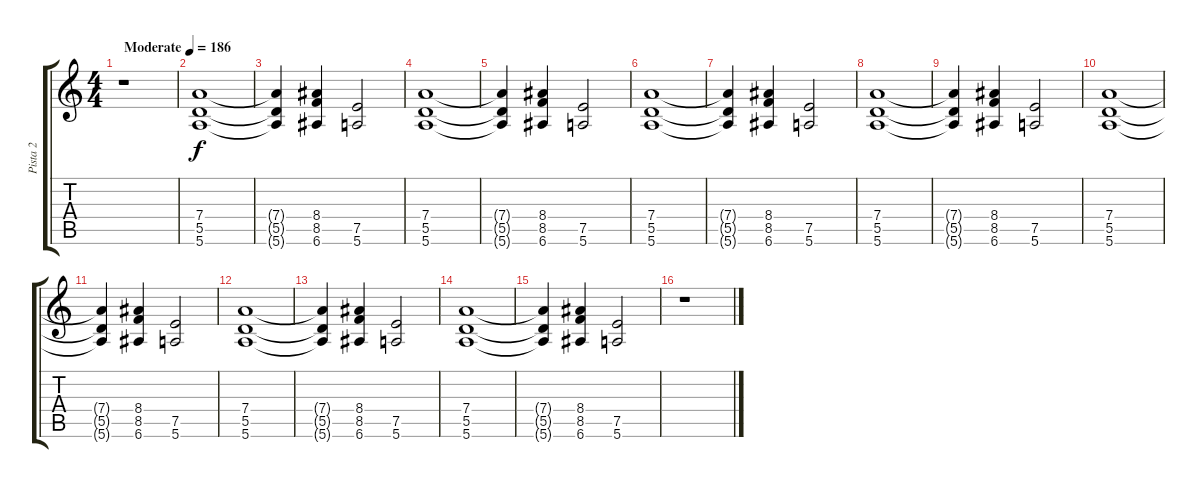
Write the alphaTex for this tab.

\track ("Pista 2" "Pista 2") {instrument overdrivenguitar}
\staff {score tabs}
\tuning (E4 B3 G3 D3 A2 E2) {hide}
\ts (4 4)
\tempo (186 "Moderate")
\clef g2
\ks c
r.1{dy f instrument overdrivenguitar} |
(7.4 5.5 5.6).1 |
(7.4{t} 5.5{t} 5.6{t}).4 (8.4 8.5 6.6).4 (7.5 5.6).2 |
(7.4 5.5 5.6).1 |
(7.4{t} 5.5{t} 5.6{t}).4 (8.4 8.5 6.6).4 (7.5 5.6).2 |
(7.4 5.5 5.6).1 |
(7.4{t} 5.5{t} 5.6{t}).4 (8.4 8.5 6.6).4 (7.5 5.6).2 |
(7.4 5.5 5.6).1 |
(7.4{t} 5.5{t} 5.6{t}).4 (8.4 8.5 6.6).4 (7.5 5.6).2 |
(7.4 5.5 5.6).1 |
(7.4{t} 5.5{t} 5.6{t}).4 (8.4 8.5 6.6).4 (7.5 5.6).2 |
(7.4 5.5 5.6).1 |
(7.4{t} 5.5{t} 5.6{t}).4 (8.4 8.5 6.6).4 (7.5 5.6).2 |
(7.4 5.5 5.6).1 |
(7.4{t} 5.5{t} 5.6{t}).4 (8.4 8.5 6.6).4 (7.5 5.6).2 |
r.1
